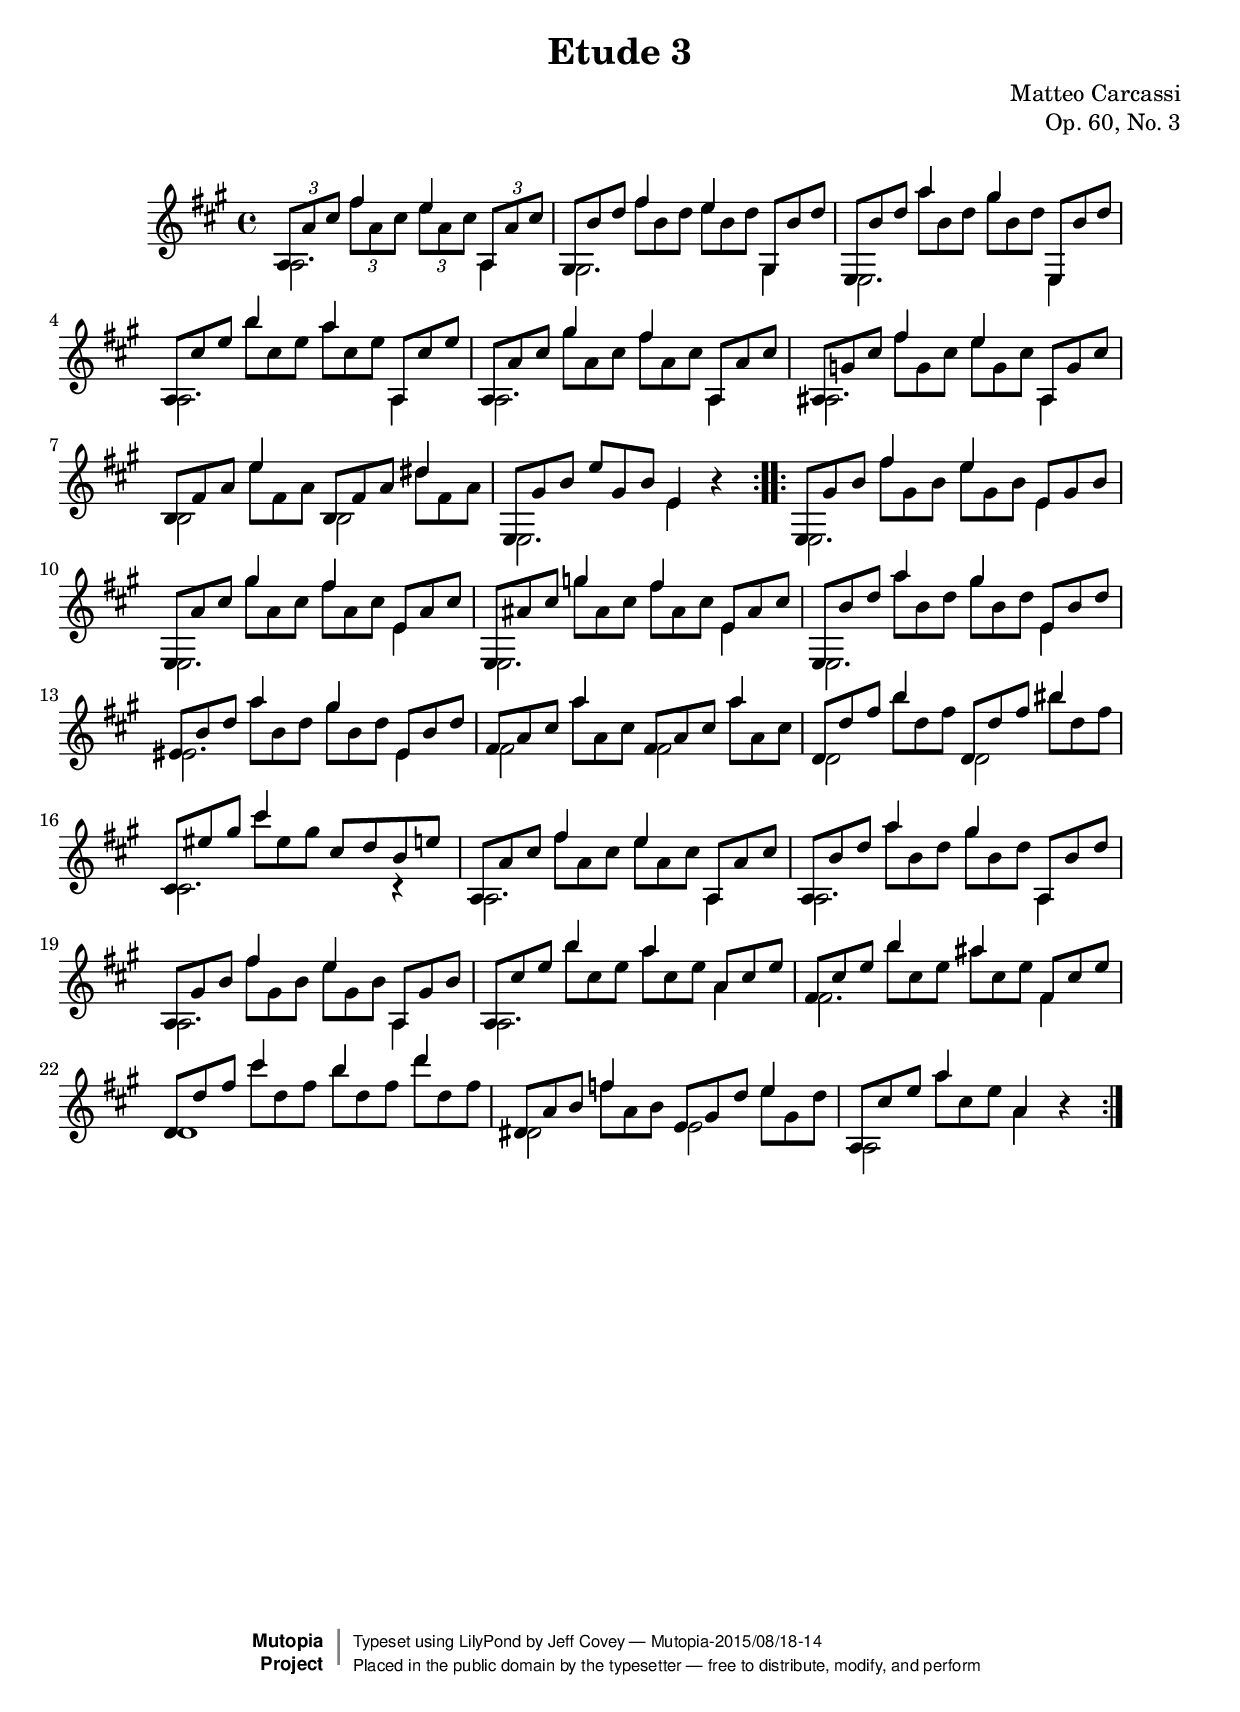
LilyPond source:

\version "2.18.2"

\header {
    title =       "Etude 3"
    opus =        "Op. 60, No. 3"
    composer =    "Matteo Carcassi"

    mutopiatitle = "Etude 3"
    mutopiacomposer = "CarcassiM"
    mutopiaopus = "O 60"
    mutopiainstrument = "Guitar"
    date = "19th C."
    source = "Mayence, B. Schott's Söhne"
    % From Boije 94
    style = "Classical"
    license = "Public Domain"
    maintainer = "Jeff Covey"
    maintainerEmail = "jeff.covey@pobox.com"

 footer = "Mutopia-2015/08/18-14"
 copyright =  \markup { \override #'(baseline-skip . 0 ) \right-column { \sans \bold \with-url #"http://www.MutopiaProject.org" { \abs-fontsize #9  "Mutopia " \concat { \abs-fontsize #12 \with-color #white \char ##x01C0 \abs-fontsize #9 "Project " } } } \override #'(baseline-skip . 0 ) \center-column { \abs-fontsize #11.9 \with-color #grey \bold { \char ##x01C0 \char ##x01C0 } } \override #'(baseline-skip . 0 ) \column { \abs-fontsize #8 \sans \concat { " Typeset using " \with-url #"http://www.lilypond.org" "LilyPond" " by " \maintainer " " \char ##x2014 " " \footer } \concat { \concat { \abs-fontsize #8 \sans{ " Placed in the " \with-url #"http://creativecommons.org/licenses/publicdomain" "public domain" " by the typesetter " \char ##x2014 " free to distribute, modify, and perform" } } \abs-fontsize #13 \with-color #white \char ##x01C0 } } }
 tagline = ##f
}

\paper {
  % add space between composer/opus markup and first staff
  markup-system-spacing #'padding = #3
  % add a little space between composer and opus
  markup-markup-spacing #'padding = #1.2
  top-margin = #8
  bottom-margin = #10
}

% {{{ global settings

global =  {
  \key a \major
  \time 4/4
  \skip 1*8
  \bar ":..:"
  \skip 1*16
  \bar ":|."
}
midiStuff = {
  \set Staff.midiInstrument = "acoustic guitar (nylon)"
  \transposition c  % guitar music actually sounds an
                    % octave lower than written.
}

% }}}

% {{{ melody

melody =  \relative c'' {
  \stemUp

  % section a
  \skip 4*1  fis4 e
  \skip 4*2  fis e
  \skip 4*2  a gis
  \skip 4*2  b a
  \skip 4*2  gis fis
  \skip 4*2  fis e
  \skip 4*2  e \skip 4*1  dis
  \skip 4*2  e, r

  % section b
  \skip 4*1  fis' e
  \skip 4*2  gis fis
  \skip 4*2  g fis
  \skip 4*2  a gis
  \skip 4*2  a gis
  \skip 4*2  a \skip 4*1 a
  \skip 4*1  b \skip 4*1 bis
  \skip 4*1  cis
   cis,8[ d b e]
  \skip 4*1  fis4 e
  \skip 4*2  a gis
  \skip 4*2  fis e
  \skip 4*2  b' a
  \skip 4*2  b ais
  \skip 4*2  cis b d
  \skip 4*1  f, \skip 4*1 e
  \skip 4*1  a a, r
}

% }}}
% {{{ middle voice

middlevoice =  \relative c'' {

  % section a
  \stemUp
  \tuplet 3/2 {  a,8[ a' cis] }
  \stemDown
  \tuplet 3/2 {  fis[ a, cis ] } \tuplet 3/2 {  e[ a, cis ] }
  \stemUp
  \tuplet 3/2 {  a,[ a' cis ] }

  \stemUp
   gis,8*2/3[ b'8*2/3 d8*2/3]
  \stemDown
   fis8*2/3[ b,8*2/3 d8*2/3 ]  e8*2/3[ b8*2/3 d8*2/3 ]
  \stemUp
   gis,,8*2/3[ b'8*2/3 d8*2/3 ]

   e,,8*2/3[ b''8*2/3 d8*2/3 ]
  \stemDown
   a'8*2/3[ b,8*2/3 d8*2/3 ]  gis8*2/3[ b,8*2/3 d8*2/3 ]
  \stemUp
   e,,8*2/3[ b''8*2/3 d8*2/3 ]

   a,8*2/3[ cis'8*2/3 e8*2/3 ]
  \stemDown
   b'8*2/3[ cis,8*2/3 e8*2/3 ]  a8*2/3[ cis,8*2/3 e8*2/3 ]
  \stemUp
   a,,8*2/3[ cis'8*2/3 e8*2/3 ]

   a,,8*2/3[ a'8*2/3 cis8*2/3 ]
  \stemDown
   gis'8*2/3[ a,8*2/3 cis8*2/3 ]  fis8*2/3[ a,8*2/3 cis8*2/3 ]
  \stemUp
   a,8*2/3[ a'8*2/3 cis8*2/3 ]

   ais,8*2/3[ g'8*2/3 cis8*2/3 ]
  \stemDown
   fis8*2/3[ g,8*2/3 cis8*2/3 ]  e8*2/3[ g,8*2/3 cis8*2/3 ]
  \stemUp
   ais,8*2/3[ g'8*2/3 cis8*2/3 ]

   b,8*2/3[ fis'8*2/3 a8*2/3 ]
  \stemDown
   e'8*2/3[ fis,8*2/3 a8*2/3 ]
  \stemUp
   b,8*2/3[ fis'8*2/3 a8*2/3 ]
  \stemDown
   dis8*2/3[ fis,8*2/3 a8*2/3 ]

  \stemUp
   e,8*2/3[ gis'8*2/3 b8*2/3 ]
   e8*2/3[ gis,8*2/3 b8*2/3 ]
  \stemDown
  e,4 \skip 4*1

  % section b
  \stemUp
   e,8*2/3[ gis'8*2/3 b8*2/3 ]
  \stemDown
   fis'8*2/3[ gis,8*2/3 b8*2/3 ]  e8*2/3[ gis,8*2/3 b8*2/3 ]
  \stemUp
   e,8*2/3[ gis8*2/3 b8*2/3 ]

   e,,8*2/3[ a'8*2/3 cis8*2/3 ]
  \stemDown
   gis'8*2/3[ a,8*2/3 cis8*2/3 ]  fis8*2/3[ a,8*2/3 cis8*2/3 ]
  \stemUp
   e,8*2/3[ a8*2/3 cis8*2/3 ]

   e,,8*2/3[ ais'8*2/3 cis8*2/3 ]
  \stemDown
   g'8*2/3[ ais,8*2/3 cis8*2/3 ]  fis8*2/3[ ais,8*2/3 cis8*2/3 ]
  \stemUp
   e,8*2/3[ ais8*2/3 cis8*2/3 ]

   e,,8*2/3[ b''8*2/3 d8*2/3 ]
  \stemDown
   a'8*2/3[ b,8*2/3 d8*2/3 ]  gis8*2/3[ b,8*2/3 d8*2/3 ]
  \stemUp
   e,8*2/3[ b'8*2/3 d8*2/3 ]

   eis,8*2/3[ b'8*2/3 d8*2/3 ]
  \stemDown
   a'8*2/3[ b,8*2/3 d8*2/3 ]  gis8*2/3[ b,8*2/3 d8*2/3 ]
  \stemUp
   eis,8*2/3[ b'8*2/3 d8*2/3 ]

   fis,8*2/3[ a8*2/3 cis8*2/3 ]
  \stemDown
   a'8*2/3[ a,8*2/3 cis8*2/3 ]
  \stemUp
   fis,8*2/3[ a8*2/3 cis8*2/3 ]
  \stemDown
   a'8*2/3[ a,8*2/3 cis8*2/3 ]

  \stemUp
   d,8*2/3[ d'8*2/3 fis8*2/3 ]
  \stemDown
   b8*2/3[ d,8*2/3 fis8*2/3 ]
  \stemUp
   d,8*2/3[ d'8*2/3 fis8*2/3 ]
  \stemDown
   bis8*2/3[ d,8*2/3 fis8*2/3 ]

  \stemUp
   cis,8*2/3[ eis'8*2/3 gis8*2/3 ]
  \stemDown
   cis8*2/3[ eis,8*2/3 gis8*2/3 ]
  \skip 2*1

  %17
  \stemUp
   a,,8*2/3[ a'8*2/3 cis8*2/3 ]
  \stemDown
   fis8*2/3[ a,8*2/3 cis8*2/3 ]  e8*2/3[ a,8*2/3 cis8*2/3 ]
  \stemUp
   a,8*2/3[ a'8*2/3 cis8*2/3 ]

   a,8*2/3[ b'8*2/3 d8*2/3 ]
  \stemDown
   a'8*2/3[ b,8*2/3 d8*2/3 ]  gis8*2/3[ b,8*2/3 d8*2/3 ]
  \stemUp
   a,8*2/3[ b'8*2/3 d8*2/3 ]

   a,8*2/3[ gis'8*2/3 b8*2/3 ]
  \stemDown
   fis'8*2/3[ gis,8*2/3 b8*2/3 ]  e8*2/3[ gis,8*2/3 b8*2/3 ]
  \stemUp
   a,8*2/3[ gis'8*2/3 b8*2/3 ]

   a,8*2/3[ cis'8*2/3 e8*2/3 ]
  \stemDown
   b'8*2/3[ cis,8*2/3 e8*2/3 ]  a8*2/3[ cis,8*2/3 e8*2/3 ]
  \stemUp
   a,8*2/3[ cis8*2/3 e8*2/3 ]

   fis,8*2/3[ cis'8*2/3 e8*2/3 ]
  \stemDown
   b'8*2/3[ cis,8*2/3 e8*2/3 ]  ais8*2/3[ cis,8*2/3 e8*2/3 ]
  \stemUp
   fis,8*2/3[ cis'8*2/3 e8*2/3 ]

  \stemUp
   d,8*2/3[ d'8*2/3 fis8*2/3 ]
  \stemDown
   cis'8*2/3[ d,8*2/3 fis8*2/3 ]  b8*2/3[ d,8*2/3 fis8*2/3 ]
   d'8*2/3[ d,8*2/3 fis8*2/3 ]

  \stemUp
   dis,8*2/3[ a'8*2/3 b8*2/3 ]
  \stemDown
   f'8*2/3[ a,8*2/3 b8*2/3 ]
  \stemUp
   e,8*2/3[ gis8*2/3 d'8*2/3 ]
  \stemDown
   e8*2/3[ gis,8*2/3 d'8*2/3 ]

  \stemUp
   a,8*2/3[ cis'8*2/3 e8*2/3 ]
  \stemDown
   a8*2/3[ cis,8*2/3 e8*2/3 ]
  \skip 2*1

}

% }}}
% {{{ bass

bass =  \relative c' {
  \stemDown

  %section a
  a2. a4 gis2. gis4 e2. e4 a2. a4 a2. a4 ais2. ais4 b2 b e,2. \skip 4*1
  %section b
  e e'4 e,2. e'4 e,2. e'4 e,2. e'4
  eis2. eis4 fis2 fis d d cis2. r4
  a2. a4 a2. a4 a2. a4 a2. a'4
  fis2. fis4 d1 %original has dotted half why?
  dis2 e2 a,2 a'4 \skip 4*1
}

% }}}

\score {
      \context Staff = "guitar" <<
        \global
        \context Voice = "melody"      { \melody      }
        \context Voice = "middlevoice" { \middlevoice }
        \context Voice = "bass"        { \bass        }
      >>
  \layout {
        line-width = 18.0 \cm
  }
}

\score {
  \context Staff = "guitar" <<
    \midiStuff
    \global
    \melody
    \middlevoice
    \bass
  >>

  \midi {
    \tempo 4 = 60
    }

}
